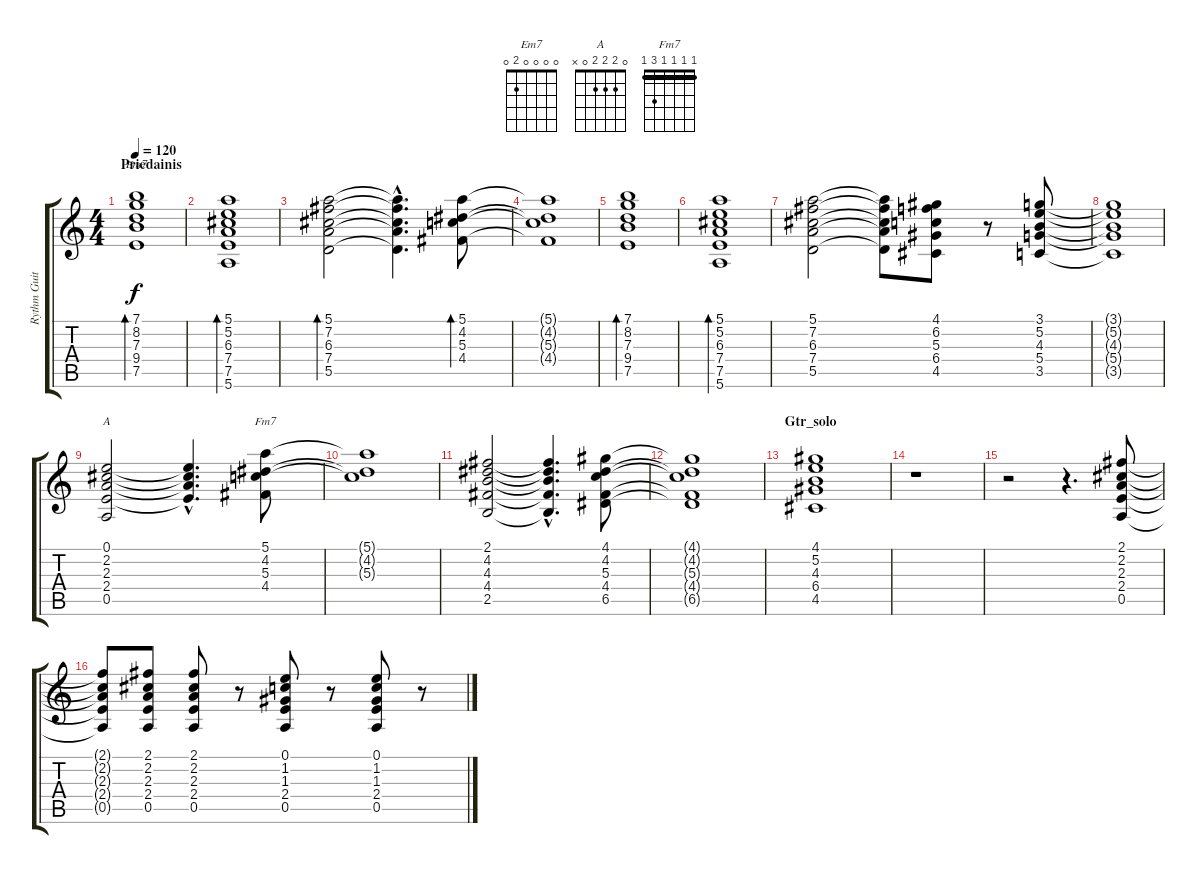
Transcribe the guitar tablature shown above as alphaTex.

\track ("Rythm Guitar" "Rythm Guit") {instrument electricguitarclean}
\staff {score tabs}
\tuning (E4 B3 G3 D3 A2 E2) {hide}
\chord ("Em7" 0 0 0 0 2 0)
\chord ("A" 0 2 2 2 0 x)
\chord ("Fm7" 1 1 1 1 3 1) {barre 1}
\ts (4 4)
\section ("" "Priedainis")
\tempo 120
\clef g2
\ks c
(7.1 8.2 7.3 9.4 7.5).1{bd 60 ch "Em7" dy f} |
(5.1 5.2 6.3 7.4 7.5 5.6).1{bd 60} |
(5.1 7.2 6.3 7.4 5.5).2{bd 60} (5.1{hac t} 7.2{hac t} 6.3{hac t} 7.4{hac t} 5.5{hac t}).4{d} (5.1 4.2 5.3 4.4).8{bd 60} |
(5.1{t} 4.2{t} 5.3{t} 4.4{t}).1 |
(7.1 8.2 7.3 9.4 7.5).1{bd 60} |
(5.1 5.2 6.3 7.4 7.5 5.6).1{bd 60} |
(5.1 7.2 6.3 7.4 5.5).2 (5.1{t} 7.2{t} 6.3{t} 7.4{t} 5.5{t}).8 (4.1 6.2 5.3 6.4 4.5).8 r.8 (3.1 5.2 4.3 5.4 3.5).8 |
(3.1{t} 5.2{t} 4.3{t} 5.4{t} 3.5{t}).1 |
(0.1 2.2 2.3 2.4 0.5).2{ch "A"} (0.1{hac t} 2.2{hac t} 2.3{hac t} 2.4{hac t}).4{d} (5.1 4.2 5.3 4.4).8{ch "Fm7"} |
(5.1{t} 4.2{t} 5.3{t}).1 |
(2.1 4.2 4.3 4.4 2.5).2 (2.1{hac t} 4.2{hac t} 4.3{hac t} 4.4{hac t} 2.5{hac t}).4{d} (4.1 4.2 5.3 4.4 6.5).8 |
(4.1{t} 4.2{t} 5.3{t} 4.4{t} 6.5{t}).1 |
\section ("" "Gtr_solo")
(4.1 5.2 4.3 6.4 4.5).1 |
r.1 |
r.2 r.4{d} (2.1 2.2 2.3 2.4 0.5).8 |
(2.1{t} 2.2{t} 2.3{t} 2.4{t} 0.5{t}).8 (2.1 2.2 2.3 2.4 0.5).8 (2.1 2.2 2.3 2.4 0.5).8 r.8 (0.1 1.2 1.3 2.4 0.5).8 r.8 (0.1 1.2 1.3 2.4 0.5).8 r.8
